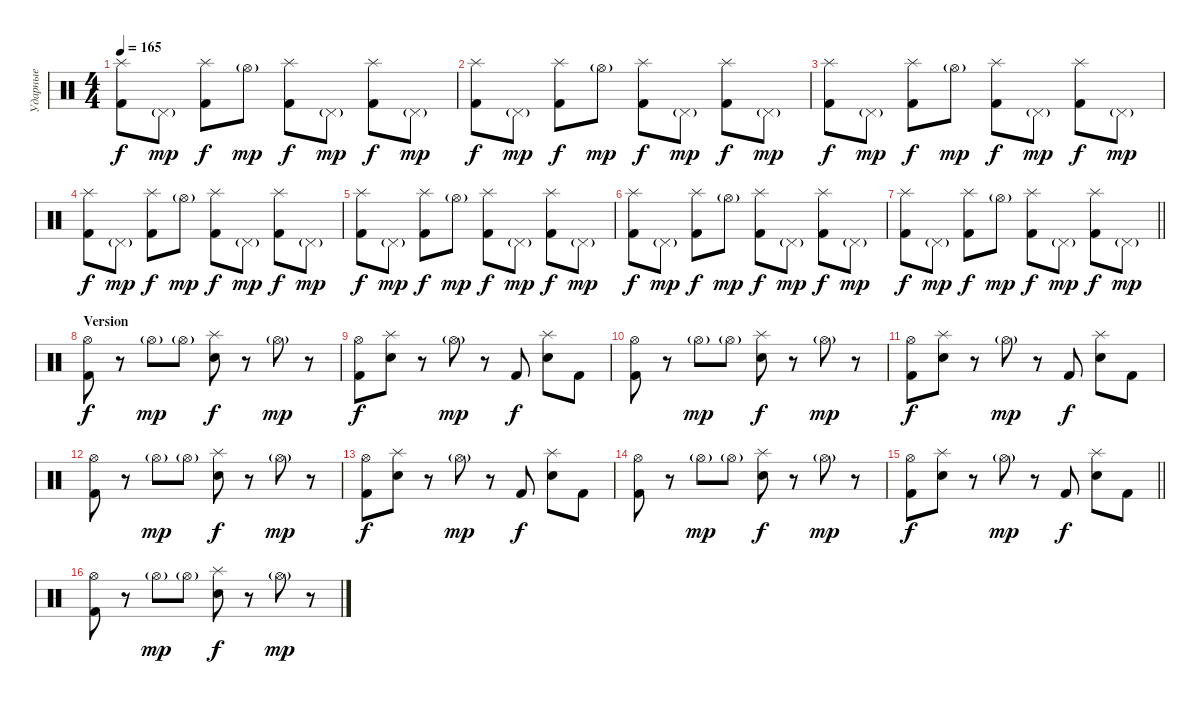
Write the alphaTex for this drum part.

\track ("Ударные" "Ударные") {instrument percussion}
\staff {score}
\articulation defaults
\ts (4 4)
\tempo 165
\clef neutral
\ks c
("Splash (hit)" "Kick (hit) 2").8{dy f} "Pedal Hi-Hat (hit)"{g}.8{dy mp} ("Splash (hit)" "Kick (hit) 2").8{dy f} "Hi-Hat (open)"{g}.8{dy mp} ("Splash (hit)" "Kick (hit) 2").8{dy f} "Pedal Hi-Hat (hit)"{g}.8{dy mp} ("Splash (hit)" "Kick (hit) 2").8{dy f} "Pedal Hi-Hat (hit)"{g}.8{dy mp} |
("Splash (hit)" "Kick (hit) 2").8{dy f} "Pedal Hi-Hat (hit)"{g}.8{dy mp} ("Splash (hit)" "Kick (hit) 2").8{dy f} "Hi-Hat (open)"{g}.8{dy mp} ("Splash (hit)" "Kick (hit) 2").8{dy f} "Pedal Hi-Hat (hit)"{g}.8{dy mp} ("Splash (hit)" "Kick (hit) 2").8{dy f} "Pedal Hi-Hat (hit)"{g}.8{dy mp} |
("Splash (hit)" "Kick (hit) 2").8{dy f} "Pedal Hi-Hat (hit)"{g}.8{dy mp} ("Splash (hit)" "Kick (hit) 2").8{dy f} "Hi-Hat (open)"{g}.8{dy mp} ("Splash (hit)" "Kick (hit) 2").8{dy f} "Pedal Hi-Hat (hit)"{g}.8{dy mp} ("Splash (hit)" "Kick (hit) 2").8{dy f} "Pedal Hi-Hat (hit)"{g}.8{dy mp} |
("Splash (hit)" "Kick (hit) 2").8{dy f} "Pedal Hi-Hat (hit)"{g}.8{dy mp} ("Splash (hit)" "Kick (hit) 2").8{dy f} "Hi-Hat (open)"{g}.8{dy mp} ("Splash (hit)" "Kick (hit) 2").8{dy f} "Pedal Hi-Hat (hit)"{g}.8{dy mp} ("Splash (hit)" "Kick (hit) 2").8{dy f} "Pedal Hi-Hat (hit)"{g}.8{dy mp} |
("Splash (hit)" "Kick (hit) 2").8{dy f} "Pedal Hi-Hat (hit)"{g}.8{dy mp} ("Splash (hit)" "Kick (hit) 2").8{dy f} "Hi-Hat (open)"{g}.8{dy mp} ("Splash (hit)" "Kick (hit) 2").8{dy f} "Pedal Hi-Hat (hit)"{g}.8{dy mp} ("Splash (hit)" "Kick (hit) 2").8{dy f} "Pedal Hi-Hat (hit)"{g}.8{dy mp} |
("Splash (hit)" "Kick (hit) 2").8{dy f} "Pedal Hi-Hat (hit)"{g}.8{dy mp} ("Splash (hit)" "Kick (hit) 2").8{dy f} "Hi-Hat (open)"{g}.8{dy mp} ("Splash (hit)" "Kick (hit) 2").8{dy f} "Pedal Hi-Hat (hit)"{g}.8{dy mp} ("Splash (hit)" "Kick (hit) 2").8{dy f} "Pedal Hi-Hat (hit)"{g}.8{dy mp} |
\barLineRight lightlight
("Splash (hit)" "Kick (hit) 2").8{dy f} "Pedal Hi-Hat (hit)"{g}.8{dy mp} ("Splash (hit)" "Kick (hit) 2").8{dy f} "Hi-Hat (open)"{g}.8{dy mp} ("Splash (hit)" "Kick (hit) 2").8{dy f} "Pedal Hi-Hat (hit)"{g}.8{dy mp} ("Splash (hit)" "Kick (hit) 2").8{dy f} "Pedal Hi-Hat (hit)"{g}.8{dy mp} |
\section ("" "Version")
("Hi-Hat (open)" "Kick (hit) 2").8{dy f} r.8 "Hi-Hat (open)"{g}.8{dy mp} "Hi-Hat (open)"{g}.8 ("Splash (hit)" "Electric Snare (hit)").8{dy f} r.8 "Hi-Hat (open)"{g}.8{dy mp} r.8 |
("Hi-Hat (open)" "Kick (hit) 2").8{dy f} ("Splash (hit)" "Electric Snare (hit)").8 r.8 "Hi-Hat (open)"{g}.8{dy mp} r.8 "Kick (hit) 2".8{dy f} ("Splash (hit)" "Electric Snare (hit)").8 "Kick (hit) 2".8 |
("Hi-Hat (open)" "Kick (hit) 2").8 r.8 "Hi-Hat (open)"{g}.8{dy mp} "Hi-Hat (open)"{g}.8 ("Splash (hit)" "Electric Snare (hit)").8{dy f} r.8 "Hi-Hat (open)"{g}.8{dy mp} r.8 |
("Hi-Hat (open)" "Kick (hit) 2").8{dy f} ("Splash (hit)" "Electric Snare (hit)").8 r.8 "Hi-Hat (open)"{g}.8{dy mp} r.8 "Kick (hit) 2".8{dy f} ("Splash (hit)" "Electric Snare (hit)").8 "Kick (hit) 2".8 |
("Hi-Hat (open)" "Kick (hit) 2").8 r.8 "Hi-Hat (open)"{g}.8{dy mp} "Hi-Hat (open)"{g}.8 ("Splash (hit)" "Electric Snare (hit)").8{dy f} r.8 "Hi-Hat (open)"{g}.8{dy mp} r.8 |
("Hi-Hat (open)" "Kick (hit) 2").8{dy f} ("Splash (hit)" "Electric Snare (hit)").8 r.8 "Hi-Hat (open)"{g}.8{dy mp} r.8 "Kick (hit) 2".8{dy f} ("Splash (hit)" "Electric Snare (hit)").8 "Kick (hit) 2".8 |
("Hi-Hat (open)" "Kick (hit) 2").8 r.8 "Hi-Hat (open)"{g}.8{dy mp} "Hi-Hat (open)"{g}.8 ("Splash (hit)" "Electric Snare (hit)").8{dy f} r.8 "Hi-Hat (open)"{g}.8{dy mp} r.8 |
\barLineRight lightlight
("Hi-Hat (open)" "Kick (hit) 2").8{dy f} ("Splash (hit)" "Electric Snare (hit)").8 r.8 "Hi-Hat (open)"{g}.8{dy mp} r.8 "Kick (hit) 2".8{dy f} ("Splash (hit)" "Electric Snare (hit)").8 "Kick (hit) 2".8 |
("Hi-Hat (open)" "Kick (hit) 2").8 r.8 "Hi-Hat (open)"{g}.8{dy mp} "Hi-Hat (open)"{g}.8 ("Splash (hit)" "Electric Snare (hit)").8{dy f} r.8 "Hi-Hat (open)"{g}.8{dy mp} r.8
